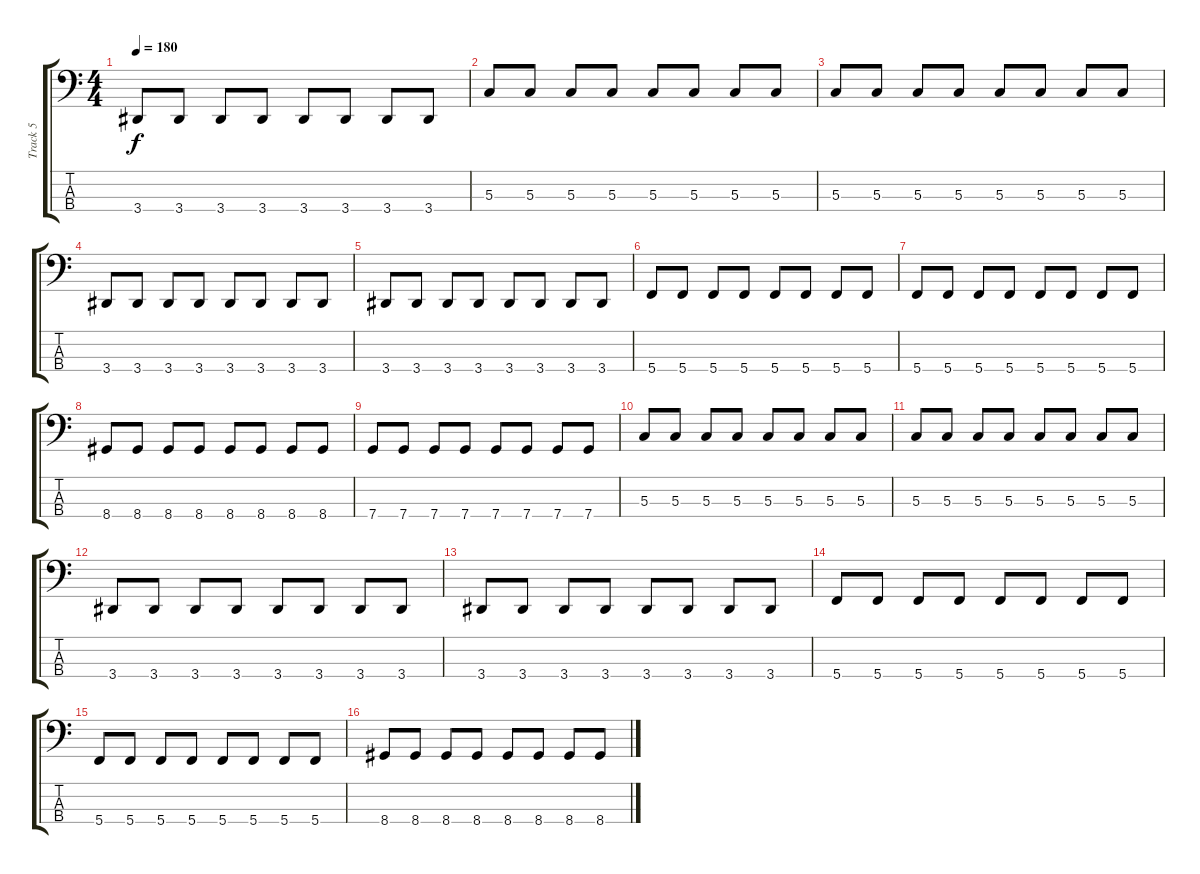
\track ("Track 5" "Track 5") {instrument electricbassfinger}
\staff {score tabs}
\tuning (F2 C2 G1 C1) {hide}
\ts (4 4)
\tempo 180
\clef f4
\ks c
3.4.8{dy f} 3.4.8 3.4.8 3.4.8 3.4.8 3.4.8 3.4.8 3.4.8 |
5.3.8 5.3.8 5.3.8 5.3.8 5.3.8 5.3.8 5.3.8 5.3.8 |
5.3.8 5.3.8 5.3.8 5.3.8 5.3.8 5.3.8 5.3.8 5.3.8 |
3.4.8 3.4.8 3.4.8 3.4.8 3.4.8 3.4.8 3.4.8 3.4.8 |
3.4.8 3.4.8 3.4.8 3.4.8 3.4.8 3.4.8 3.4.8 3.4.8 |
5.4.8 5.4.8 5.4.8 5.4.8 5.4.8 5.4.8 5.4.8 5.4.8 |
5.4.8 5.4.8 5.4.8 5.4.8 5.4.8 5.4.8 5.4.8 5.4.8 |
8.4.8 8.4.8 8.4.8 8.4.8 8.4.8 8.4.8 8.4.8 8.4.8 |
7.4.8 7.4.8 7.4.8 7.4.8 7.4.8 7.4.8 7.4.8 7.4.8 |
5.3.8 5.3.8 5.3.8 5.3.8 5.3.8 5.3.8 5.3.8 5.3.8 |
5.3.8 5.3.8 5.3.8 5.3.8 5.3.8 5.3.8 5.3.8 5.3.8 |
3.4.8 3.4.8 3.4.8 3.4.8 3.4.8 3.4.8 3.4.8 3.4.8 |
3.4.8 3.4.8 3.4.8 3.4.8 3.4.8 3.4.8 3.4.8 3.4.8 |
5.4.8 5.4.8 5.4.8 5.4.8 5.4.8 5.4.8 5.4.8 5.4.8 |
5.4.8 5.4.8 5.4.8 5.4.8 5.4.8 5.4.8 5.4.8 5.4.8 |
8.4.8 8.4.8 8.4.8 8.4.8 8.4.8 8.4.8 8.4.8 8.4.8
